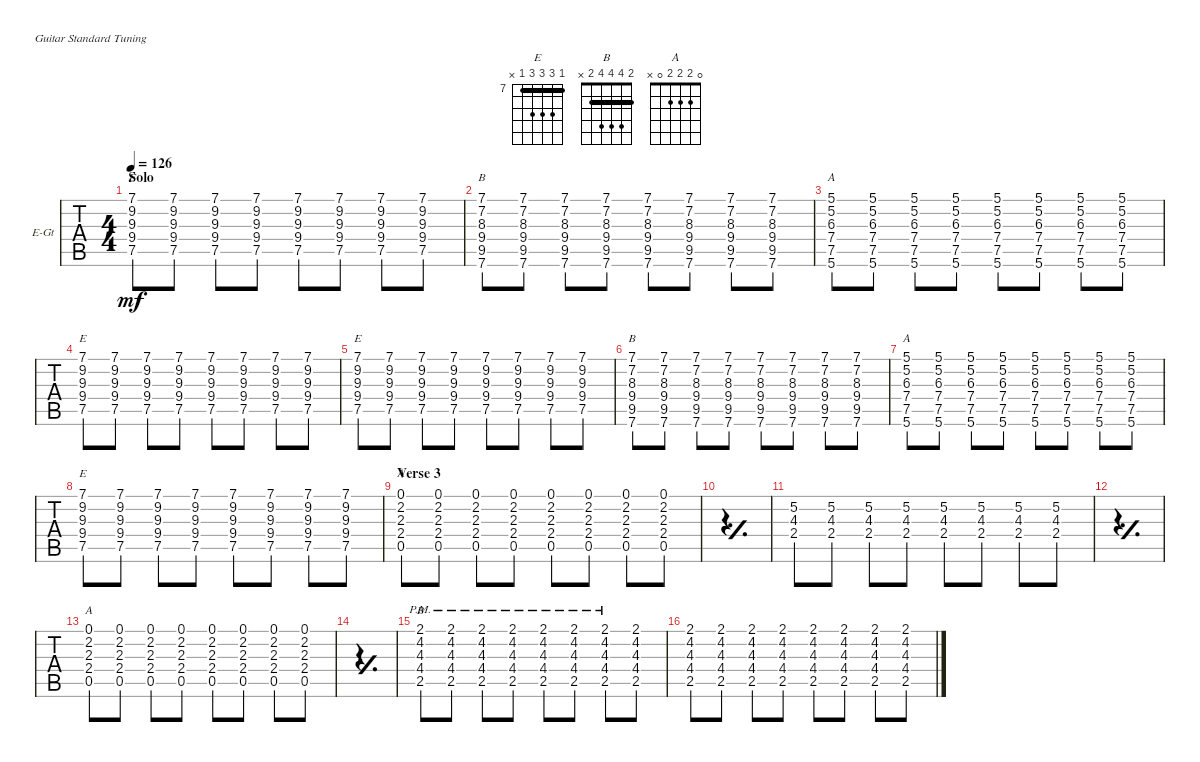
\defaultSystemsLayout 4
\bracketExtendMode groupsimilarinstruments
\firstSystemTrackNameOrientation horizontal
\otherSystemsTrackNameOrientation horizontal
\track ("Guitar II" "E-Gt") {instrument distortionguitar}
\staff {tabs}
\tuning (E4 B3 G3 D3 A2 E2)
\chord ("E" 7 9 9 9 7 x) {firstfret 7 showfingering false barre 7}
\chord ("B" 7 7 8 9 9 7) {firstfret 7 showfingering false barre (7 7)}
\chord ("A" 5 5 6 7 7 5) {firstfret 5 showfingering false barre (5 5)}
\chord ("A" 0 2 2 2 0 x) {showfingering false}
\chord ("B" 2 4 4 4 2 x) {showfingering false barre 2}
\ts (4 4)
\section ("" "Solo")
\tempo 126
\clef g2
\ks c
(7.5 9.4 9.2 9.3 7.1).8{ch "E" dy mf} (7.5 9.4 9.2 9.3 7.1).8 (7.5 9.4 9.2 9.3 7.1).8 (7.5 9.4 9.2 9.3 7.1).8 (7.5 9.4 9.2 9.3 7.1).8 (7.5 9.4 9.2 9.3 7.1).8 (7.5 9.4 9.2 9.3 7.1).8 (7.5 9.4 9.2 9.3 7.1).8 |
(7.6 9.5 9.4 8.3 7.2 7.1).8{ch "B"} (7.6 9.5 9.4 8.3 7.2 7.1).8 (7.6 9.5 9.4 8.3 7.2 7.1).8 (7.6 9.5 9.4 8.3 7.2 7.1).8 (7.6 9.5 9.4 8.3 7.2 7.1).8 (7.6 9.5 9.4 8.3 7.2 7.1).8 (7.6 9.5 9.4 8.3 7.2 7.1).8 (7.6 9.5 9.4 8.3 7.2 7.1).8 |
(5.6 7.5 7.4 6.3 5.2 5.1).8{ch "A"} (5.6 7.5 7.4 6.3 5.2 5.1).8 (5.6 7.5 7.4 6.3 5.2 5.1).8 (5.6 7.5 7.4 6.3 5.2 5.1).8 (5.6 7.5 7.4 6.3 5.2 5.1).8 (5.6 7.5 7.4 6.3 5.2 5.1).8 (5.6 7.5 7.4 6.3 5.2 5.1).8 (5.6 7.5 7.4 6.3 5.2 5.1).8 |
(7.5 9.4 9.2 9.3 7.1).8{ch "E"} (7.5 9.4 9.2 9.3 7.1).8 (7.5 9.4 9.2 9.3 7.1).8 (7.5 9.4 9.2 9.3 7.1).8 (7.5 9.4 9.2 9.3 7.1).8 (7.5 9.4 9.2 9.3 7.1).8 (7.5 9.4 9.2 9.3 7.1).8 (7.5 9.4 9.2 9.3 7.1).8 |
(7.5 9.4 9.2 9.3 7.1).8{ch "E"} (7.5 9.4 9.2 9.3 7.1).8 (7.5 9.4 9.2 9.3 7.1).8 (7.5 9.4 9.2 9.3 7.1).8 (7.5 9.4 9.2 9.3 7.1).8 (7.5 9.4 9.2 9.3 7.1).8 (7.5 9.4 9.2 9.3 7.1).8 (7.5 9.4 9.2 9.3 7.1).8 |
(7.6 9.5 9.4 8.3 7.2 7.1).8{ch "B"} (7.6 9.5 9.4 8.3 7.2 7.1).8 (7.6 9.5 9.4 8.3 7.2 7.1).8 (7.6 9.5 9.4 8.3 7.2 7.1).8 (7.6 9.5 9.4 8.3 7.2 7.1).8 (7.6 9.5 9.4 8.3 7.2 7.1).8 (7.6 9.5 9.4 8.3 7.2 7.1).8 (7.6 9.5 9.4 8.3 7.2 7.1).8 |
(5.6 7.5 7.4 6.3 5.2 5.1).8{ch "A"} (5.6 7.5 7.4 6.3 5.2 5.1).8 (5.6 7.5 7.4 6.3 5.2 5.1).8 (5.6 7.5 7.4 6.3 5.2 5.1).8 (5.6 7.5 7.4 6.3 5.2 5.1).8 (5.6 7.5 7.4 6.3 5.2 5.1).8 (5.6 7.5 7.4 6.3 5.2 5.1).8 (5.6 7.5 7.4 6.3 5.2 5.1).8 |
(7.5 9.4 9.2 9.3 7.1).8{ch "E"} (7.5 9.4 9.2 9.3 7.1).8 (7.5 9.4 9.2 9.3 7.1).8 (7.5 9.4 9.2 9.3 7.1).8 (7.5 9.4 9.2 9.3 7.1).8 (7.5 9.4 9.2 9.3 7.1).8 (7.5 9.4 9.2 9.3 7.1).8 (7.5 9.4 9.2 9.3 7.1).8 |
\section ("" "Verse 3")
(0.5 2.4 2.3 2.2 0.1).8{ch "A"} (0.5 2.4 2.3 2.2 0.1).8 (0.5 2.4 2.3 2.2 0.1).8 (0.5 2.4 2.3 2.2 0.1).8 (0.5 2.4 2.3 2.2 0.1).8 (0.5 2.4 2.3 2.2 0.1).8 (0.5 2.4 2.3 2.2 0.1).8 (0.5 2.4 2.3 2.2 0.1).8 |
\simile simple
|
\simile none
(2.4 4.3 5.2).8 (2.4 4.3 5.2).8 (2.4 4.3 5.2).8 (2.4 4.3 5.2).8 (2.4 4.3 5.2).8 (2.4 4.3 5.2).8 (2.4 4.3 5.2).8 (2.4 4.3 5.2).8 |
\simile simple
|
\simile none
(0.5 2.4 2.3 2.2 0.1).8{ch "A"} (0.5 2.4 2.3 2.2 0.1).8 (0.5 2.4 2.3 2.2 0.1).8 (0.5 2.4 2.3 2.2 0.1).8 (0.5 2.4 2.3 2.2 0.1).8 (0.5 2.4 2.3 2.2 0.1).8 (0.5 2.4 2.3 2.2 0.1).8 (0.5 2.4 2.3 2.2 0.1).8 |
\simile simple
|
\simile none
(2.5{pm} 4.4{pm} 4.3{pm} 4.2{pm} 2.1{pm}).8{ch "B"} (2.5{pm} 4.4{pm} 4.3{pm} 4.2{pm} 2.1{pm}).8 (2.5{pm} 4.4{pm} 4.3{pm} 4.2{pm} 2.1{pm}).8 (2.5{pm} 4.4{pm} 4.3{pm} 4.2{pm} 2.1{pm}).8 (2.5{pm} 4.4{pm} 4.3{pm} 4.2{pm} 2.1{pm}).8 (2.5{pm} 4.4{pm} 4.3{pm} 4.2{pm} 2.1{pm}).8 (2.5 4.4{pm} 4.3{pm} 4.2{pm} 2.1{pm}).8 (2.5 4.4 4.3 4.2 2.1).8 |
(2.5 4.4 4.3 4.2 2.1).8 (2.5 4.4 4.3 4.2 2.1).8 (2.5 4.4 4.3 4.2 2.1).8 (2.5 4.4 4.3 4.2 2.1).8 (2.5 4.4 4.3 4.2 2.1).8 (2.5 4.4 4.3 4.2 2.1).8 (2.5 4.4 4.3 4.2 2.1).8 (2.5 4.4 4.3 4.2 2.1).8
